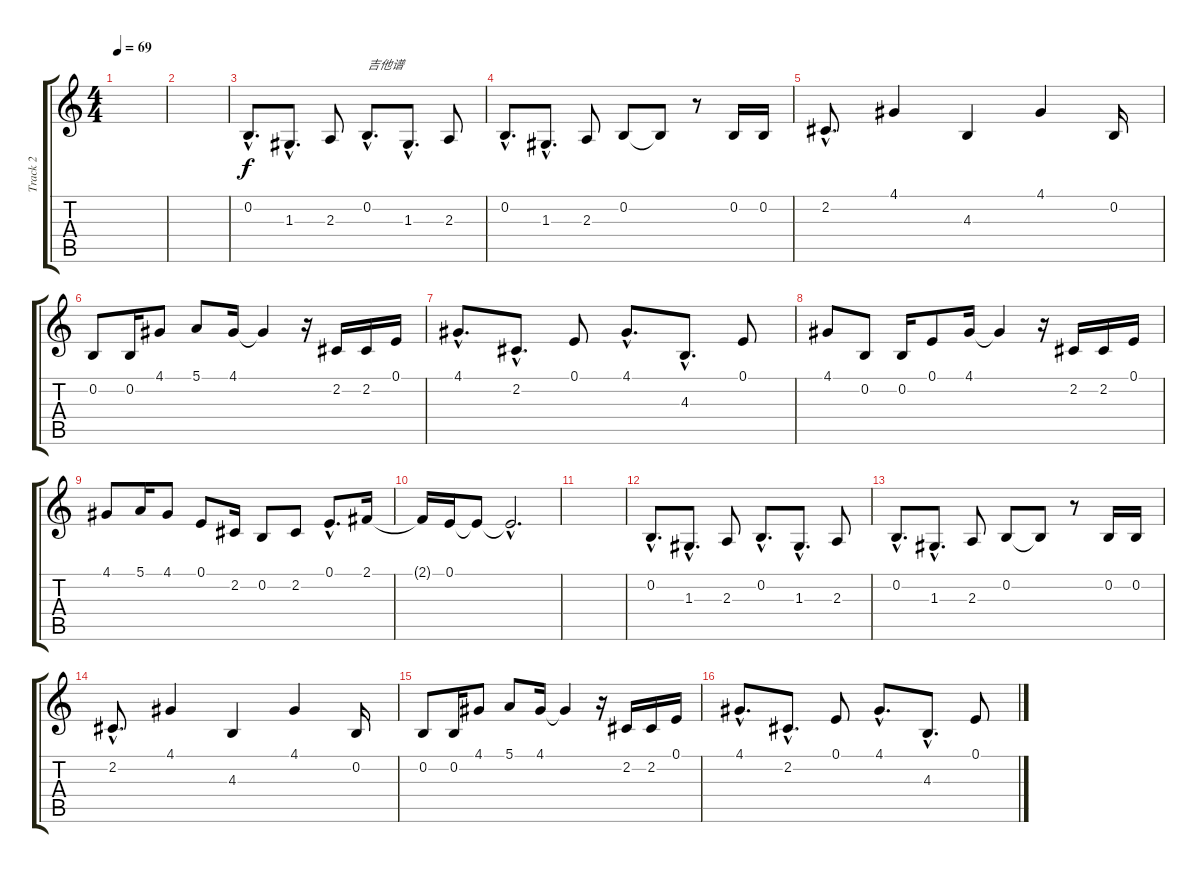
\track ("Track 2" "Track 2") {instrument orchestralharp}
\staff {score tabs}
\tuning (E4 B3 G3 D3 A2 E2) {hide}
\ts (4 4)
\tempo 69
\clef g2
\ks c
|
|
0.2{hac}.8{d} 1.3{hac}.8{d} 2.3.8 0.2{hac}.8{d txt "吉他谱"} 1.3{hac}.8{d} 2.3.8 |
0.2{hac}.8{d} 1.3{hac}.8{d} 2.3.8 0.2.8 0.2{t}.8 r.8 0.2.16 0.2.16 |
2.2{hac}.8{d} 4.1.4 4.3.4 4.1.4 0.2.16 |
0.2.8 0.2.16 4.1.8 5.1.8 4.1.16 4.1{t}.4 r.16 2.2.16 2.2.16 0.1.16 |
4.1{hac}.8{d} 2.2{hac}.8{d} 0.1.8 4.1{hac}.8{d} 4.3{hac}.8{d} 0.1.8 |
4.1.8 0.2.8 0.2.16 0.1.8 4.1.16 4.1{t}.4 r.16 2.2.16 2.2.16 0.1.16 |
4.1.8 5.1.16 4.1.8 0.1.8 2.2.16 0.2.8 2.2.8 0.1{hac}.8{d} 2.1.16 |
2.1{t}.16 0.1.16 0.1{t}.8 0.1{hac t}.2{d} |
|
0.2{hac}.8{d} 1.3{hac}.8{d} 2.3.8 0.2{hac}.8{d} 1.3{hac}.8{d} 2.3.8 |
0.2{hac}.8{d} 1.3{hac}.8{d} 2.3.8 0.2.8 0.2{t}.8 r.8 0.2.16 0.2.16 |
2.2{hac}.8{d} 4.1.4 4.3.4 4.1.4 0.2.16 |
0.2.8 0.2.16 4.1.8 5.1.8 4.1.16 4.1{t}.4 r.16 2.2.16 2.2.16 0.1.16 |
4.1{hac}.8{d} 2.2{hac}.8{d} 0.1.8 4.1{hac}.8{d} 4.3{hac}.8{d} 0.1.8
